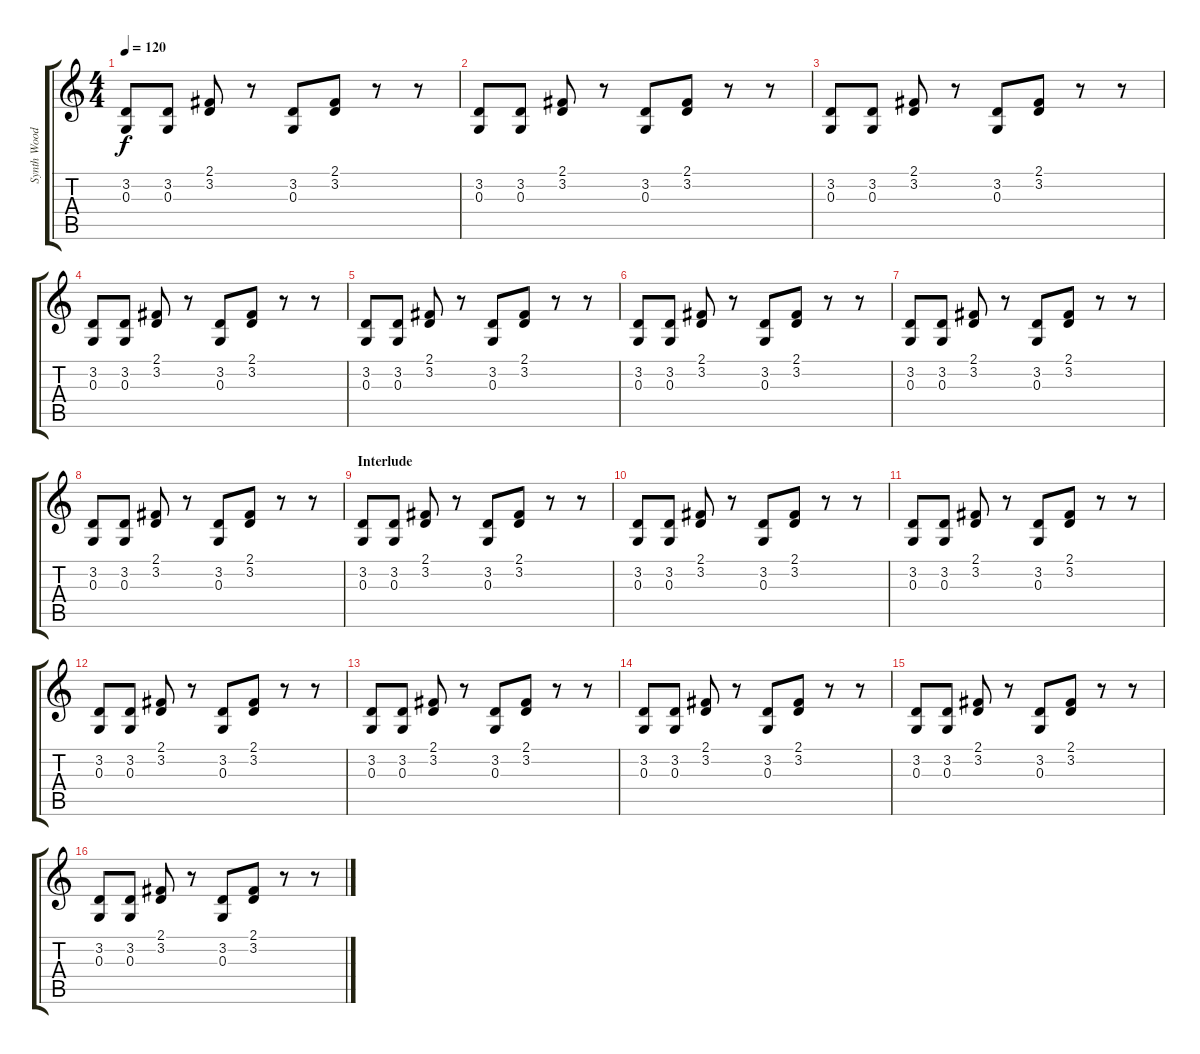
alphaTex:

\track ("Synth Woodblock" "Synth Wood") {instrument woodblock}
\staff {score tabs}
\tuning (E4 B3 G3 D3 A2 E2) {hide}
\ts (4 4)
\tempo 120
\clef g2
\ks c
(3.2 0.3).8{dy f} (3.2 0.3).8 (2.1 3.2).8 r.8 (3.2 0.3).8 (2.1 3.2).8 r.8 r.8 |
(3.2 0.3).8 (3.2 0.3).8 (2.1 3.2).8 r.8 (3.2 0.3).8 (2.1 3.2).8 r.8 r.8 |
(3.2 0.3).8 (3.2 0.3).8 (2.1 3.2).8 r.8 (3.2 0.3).8 (2.1 3.2).8 r.8 r.8 |
(3.2 0.3).8 (3.2 0.3).8 (2.1 3.2).8 r.8 (3.2 0.3).8 (2.1 3.2).8 r.8 r.8 |
(3.2 0.3).8 (3.2 0.3).8 (2.1 3.2).8 r.8 (3.2 0.3).8 (2.1 3.2).8 r.8 r.8 |
(3.2 0.3).8 (3.2 0.3).8 (2.1 3.2).8 r.8 (3.2 0.3).8 (2.1 3.2).8 r.8 r.8 |
(3.2 0.3).8 (3.2 0.3).8 (2.1 3.2).8 r.8 (3.2 0.3).8 (2.1 3.2).8 r.8 r.8 |
(3.2 0.3).8 (3.2 0.3).8 (2.1 3.2).8 r.8 (3.2 0.3).8 (2.1 3.2).8 r.8 r.8 |
\section ("" "Interlude")
(3.2 0.3).8 (3.2 0.3).8 (2.1 3.2).8 r.8 (3.2 0.3).8 (2.1 3.2).8 r.8 r.8 |
(3.2 0.3).8 (3.2 0.3).8 (2.1 3.2).8 r.8 (3.2 0.3).8 (2.1 3.2).8 r.8 r.8 |
(3.2 0.3).8 (3.2 0.3).8 (2.1 3.2).8 r.8 (3.2 0.3).8 (2.1 3.2).8 r.8 r.8 |
(3.2 0.3).8 (3.2 0.3).8 (2.1 3.2).8 r.8 (3.2 0.3).8 (2.1 3.2).8 r.8 r.8 |
(3.2 0.3).8 (3.2 0.3).8 (2.1 3.2).8 r.8 (3.2 0.3).8 (2.1 3.2).8 r.8 r.8 |
(3.2 0.3).8 (3.2 0.3).8 (2.1 3.2).8 r.8 (3.2 0.3).8 (2.1 3.2).8 r.8 r.8 |
(3.2 0.3).8 (3.2 0.3).8 (2.1 3.2).8 r.8 (3.2 0.3).8 (2.1 3.2).8 r.8 r.8 |
(3.2 0.3).8 (3.2 0.3).8 (2.1 3.2).8 r.8 (3.2 0.3).8 (2.1 3.2).8 r.8 r.8
